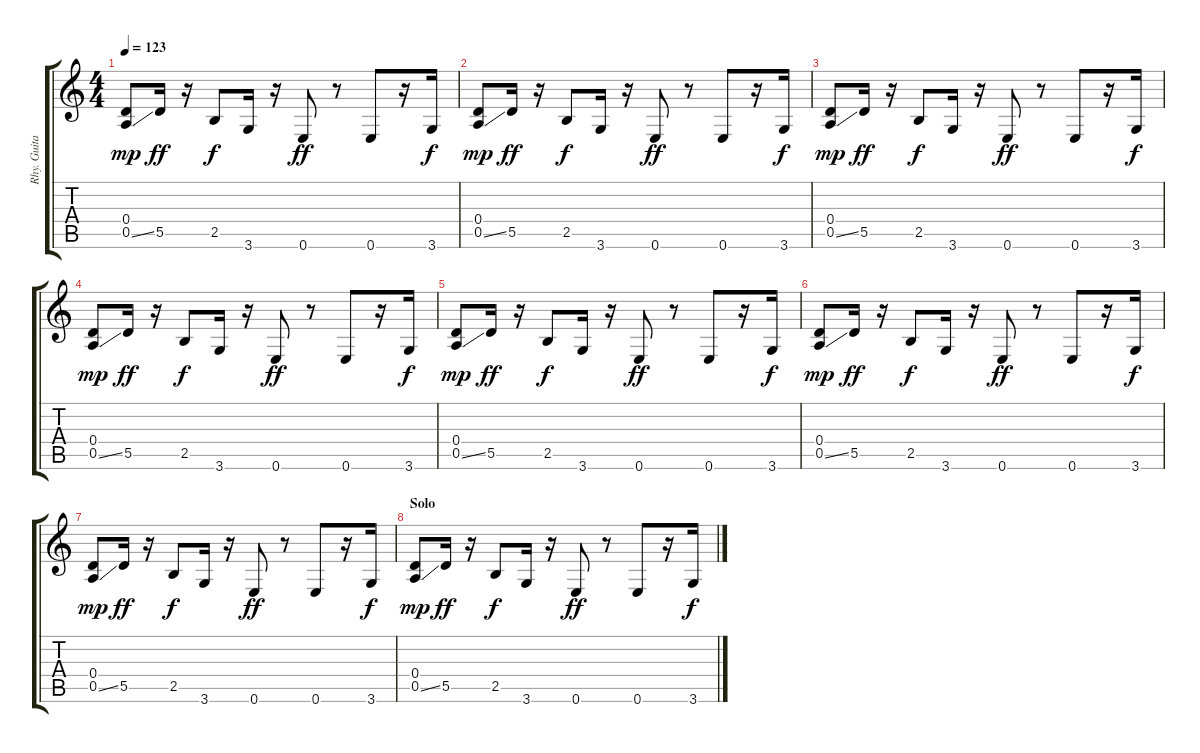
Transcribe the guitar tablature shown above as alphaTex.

\track ("Rhy. Guitar" "Rhy. Guita") {instrument electricguitarmuted}
\staff {score tabs}
\tuning (E4 B3 G3 D3 A2 E2) {hide}
\ts (4 4)
\tempo 123
\clef g2
\ks c
(0.4 0.5{ss}).8{dy mp} 5.5.16{dy ff} r.16 2.5.8{dy f} 3.6.16 r.16 0.6.8{dy ff} r.8 0.6.8 r.16 3.6.16{dy f} |
(0.4 0.5{ss}).8{dy mp} 5.5.16{dy ff} r.16 2.5.8{dy f} 3.6.16 r.16 0.6.8{dy ff} r.8 0.6.8 r.16 3.6.16{dy f} |
(0.4 0.5{ss}).8{dy mp} 5.5.16{dy ff} r.16 2.5.8{dy f} 3.6.16 r.16 0.6.8{dy ff} r.8 0.6.8 r.16 3.6.16{dy f} |
(0.4 0.5{ss}).8{dy mp} 5.5.16{dy ff} r.16 2.5.8{dy f} 3.6.16 r.16 0.6.8{dy ff} r.8 0.6.8 r.16 3.6.16{dy f} |
(0.4 0.5{ss}).8{dy mp} 5.5.16{dy ff} r.16 2.5.8{dy f} 3.6.16 r.16 0.6.8{dy ff} r.8 0.6.8 r.16 3.6.16{dy f} |
(0.4 0.5{ss}).8{dy mp} 5.5.16{dy ff} r.16 2.5.8{dy f} 3.6.16 r.16 0.6.8{dy ff} r.8 0.6.8 r.16 3.6.16{dy f} |
(0.4 0.5{ss}).8{dy mp} 5.5.16{dy ff} r.16 2.5.8{dy f} 3.6.16 r.16 0.6.8{dy ff} r.8 0.6.8 r.16 3.6.16{dy f} |
\section ("" "Solo")
(0.4 0.5{ss}).8{dy mp} 5.5.16{dy ff} r.16 2.5.8{dy f} 3.6.16 r.16 0.6.8{dy ff} r.8 0.6.8 r.16 3.6.16{dy f}
